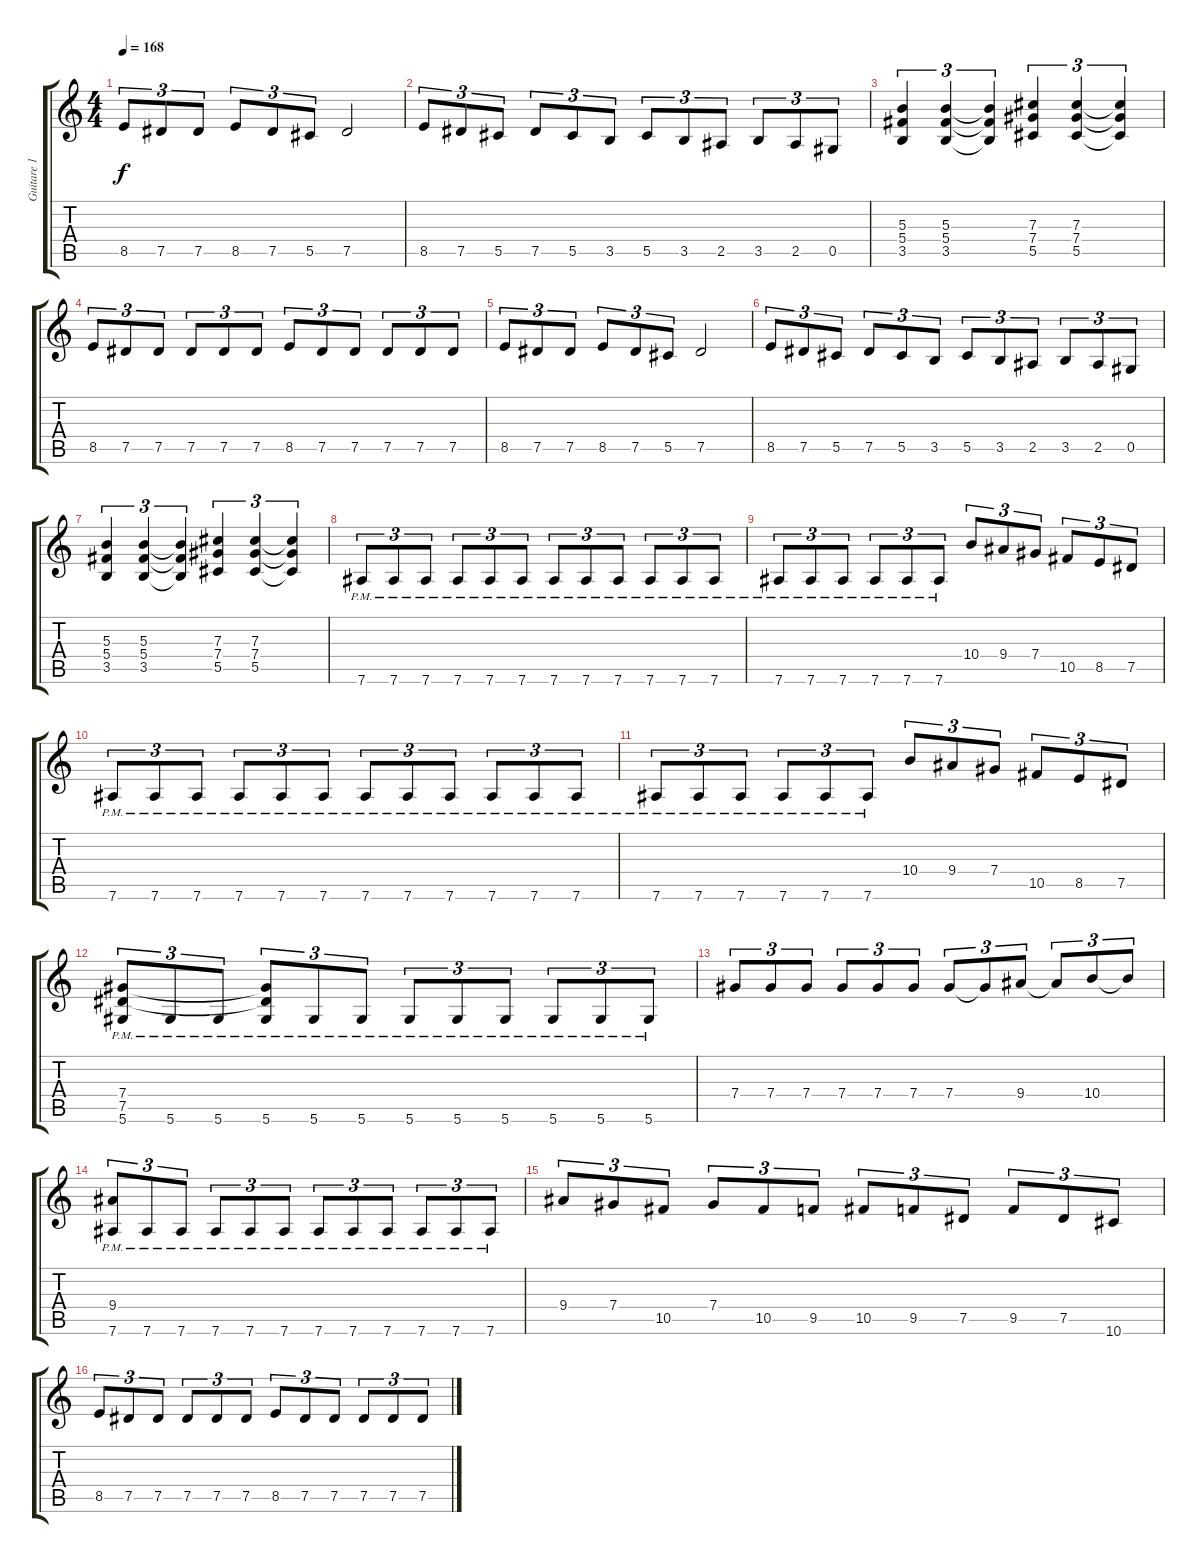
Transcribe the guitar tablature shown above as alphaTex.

\track ("Guitare 1" "Guitare 1") {instrument overdrivenguitar}
\staff {score tabs}
\tuning (Eb4 Bb3 Gb3 Db3 Ab2 Eb2) {hide}
\ts (4 4)
\tempo 168
\clef g2
\ks c
8.5.8{tu (3 2) dy f} 7.5.8{tu (3 2)} 7.5.8{tu (3 2)} 8.5.8{tu (3 2)} 7.5.8{tu (3 2)} 5.5.8{tu (3 2)} 7.5.2 |
8.5.8{tu (3 2)} 7.5.8{tu (3 2)} 5.5.8{tu (3 2)} 7.5.8{tu (3 2)} 5.5.8{tu (3 2)} 3.5.8{tu (3 2)} 5.5.8{tu (3 2)} 3.5.8{tu (3 2)} 2.5.8{tu (3 2)} 3.5.8{tu (3 2)} 2.5.8{tu (3 2)} 0.5.8{tu (3 2)} |
(5.3 5.4 3.5).4{tu (3 2)} (5.3 5.4 3.5).4{tu (3 2)} (5.3{t} 5.4{t} 3.5{t}).4{tu (3 2)} (7.3 7.4 5.5).4{tu (3 2)} (7.3 7.4 5.5).4{tu (3 2)} (7.3{t} 7.4{t} 5.5{t}).4{tu (3 2)} |
8.5.8{tu (3 2)} 7.5.8{tu (3 2)} 7.5.8{tu (3 2)} 7.5.8{tu (3 2)} 7.5.8{tu (3 2)} 7.5.8{tu (3 2)} 8.5.8{tu (3 2)} 7.5.8{tu (3 2)} 7.5.8{tu (3 2)} 7.5.8{tu (3 2)} 7.5.8{tu (3 2)} 7.5.8{tu (3 2)} |
8.5.8{tu (3 2)} 7.5.8{tu (3 2)} 7.5.8{tu (3 2)} 8.5.8{tu (3 2)} 7.5.8{tu (3 2)} 5.5.8{tu (3 2)} 7.5.2 |
8.5.8{tu (3 2)} 7.5.8{tu (3 2)} 5.5.8{tu (3 2)} 7.5.8{tu (3 2)} 5.5.8{tu (3 2)} 3.5.8{tu (3 2)} 5.5.8{tu (3 2)} 3.5.8{tu (3 2)} 2.5.8{tu (3 2)} 3.5.8{tu (3 2)} 2.5.8{tu (3 2)} 0.5.8{tu (3 2)} |
(5.3 5.4 3.5).4{tu (3 2)} (5.3 5.4 3.5).4{tu (3 2)} (5.3{t} 5.4{t} 3.5{t}).4{tu (3 2)} (7.3 7.4 5.5).4{tu (3 2)} (7.3 7.4 5.5).4{tu (3 2)} (7.3{t} 7.4{t} 5.5{t}).4{tu (3 2)} |
7.6{pm}.8{tu (3 2)} 7.6{pm}.8{tu (3 2)} 7.6{pm}.8{tu (3 2)} 7.6{pm}.8{tu (3 2)} 7.6{pm}.8{tu (3 2)} 7.6{pm}.8{tu (3 2)} 7.6{pm}.8{tu (3 2)} 7.6{pm}.8{tu (3 2)} 7.6{pm}.8{tu (3 2)} 7.6{pm}.8{tu (3 2)} 7.6{pm}.8{tu (3 2)} 7.6{pm}.8{tu (3 2)} |
7.6{pm}.8{tu (3 2)} 7.6{pm}.8{tu (3 2)} 7.6{pm}.8{tu (3 2)} 7.6{pm}.8{tu (3 2)} 7.6{pm}.8{tu (3 2)} 7.6{pm}.8{tu (3 2)} 10.4.8{tu (3 2)} 9.4.8{tu (3 2)} 7.4.8{tu (3 2)} 10.5.8{tu (3 2)} 8.5.8{tu (3 2)} 7.5.8{tu (3 2)} |
7.6{pm}.8{tu (3 2)} 7.6{pm}.8{tu (3 2)} 7.6{pm}.8{tu (3 2)} 7.6{pm}.8{tu (3 2)} 7.6{pm}.8{tu (3 2)} 7.6{pm}.8{tu (3 2)} 7.6{pm}.8{tu (3 2)} 7.6{pm}.8{tu (3 2)} 7.6{pm}.8{tu (3 2)} 7.6{pm}.8{tu (3 2)} 7.6{pm}.8{tu (3 2)} 7.6{pm}.8{tu (3 2)} |
7.6{pm}.8{tu (3 2)} 7.6{pm}.8{tu (3 2)} 7.6{pm}.8{tu (3 2)} 7.6{pm}.8{tu (3 2)} 7.6{pm}.8{tu (3 2)} 7.6{pm}.8{tu (3 2)} 10.4.8{tu (3 2)} 9.4.8{tu (3 2)} 7.4.8{tu (3 2)} 10.5.8{tu (3 2)} 8.5.8{tu (3 2)} 7.5.8{tu (3 2)} |
(7.4 7.5 5.6{pm}).8{tu (3 2)} 5.6{pm}.8{tu (3 2)} 5.6{pm}.8{tu (3 2)} (7.4{t} 7.5{t} 5.6{pm}).8{tu (3 2)} 5.6{pm}.8{tu (3 2)} 5.6{pm}.8{tu (3 2)} 5.6{pm}.8{tu (3 2)} 5.6{pm}.8{tu (3 2)} 5.6{pm}.8{tu (3 2)} 5.6{pm}.8{tu (3 2)} 5.6{pm}.8{tu (3 2)} 5.6{pm}.8{tu (3 2)} |
7.4.8{tu (3 2)} 7.4.8{tu (3 2)} 7.4.8{tu (3 2)} 7.4.8{tu (3 2)} 7.4.8{tu (3 2)} 7.4.8{tu (3 2)} 7.4.8{tu (3 2)} 7.4{t}.8{tu (3 2)} 9.4.8{tu (3 2)} 9.4{t}.8{tu (3 2)} 10.4.8{tu (3 2)} 10.4{t}.8{tu (3 2)} |
(9.4 7.6{pm}).8{tu (3 2)} 7.6{pm}.8{tu (3 2)} 7.6{pm}.8{tu (3 2)} 7.6{pm}.8{tu (3 2)} 7.6{pm}.8{tu (3 2)} 7.6{pm}.8{tu (3 2)} 7.6{pm}.8{tu (3 2)} 7.6{pm}.8{tu (3 2)} 7.6{pm}.8{tu (3 2)} 7.6{pm}.8{tu (3 2)} 7.6{pm}.8{tu (3 2)} 7.6{pm}.8{tu (3 2)} |
9.4.8{tu (3 2)} 7.4.8{tu (3 2)} 10.5.8{tu (3 2)} 7.4.8{tu (3 2)} 10.5.8{tu (3 2)} 9.5.8{tu (3 2)} 10.5.8{tu (3 2)} 9.5.8{tu (3 2)} 7.5.8{tu (3 2)} 9.5.8{tu (3 2)} 7.5.8{tu (3 2)} 10.6.8{tu (3 2)} |
8.5.8{tu (3 2)} 7.5.8{tu (3 2)} 7.5.8{tu (3 2)} 7.5.8{tu (3 2)} 7.5.8{tu (3 2)} 7.5.8{tu (3 2)} 8.5.8{tu (3 2)} 7.5.8{tu (3 2)} 7.5.8{tu (3 2)} 7.5.8{tu (3 2)} 7.5.8{tu (3 2)} 7.5.8{tu (3 2)}
